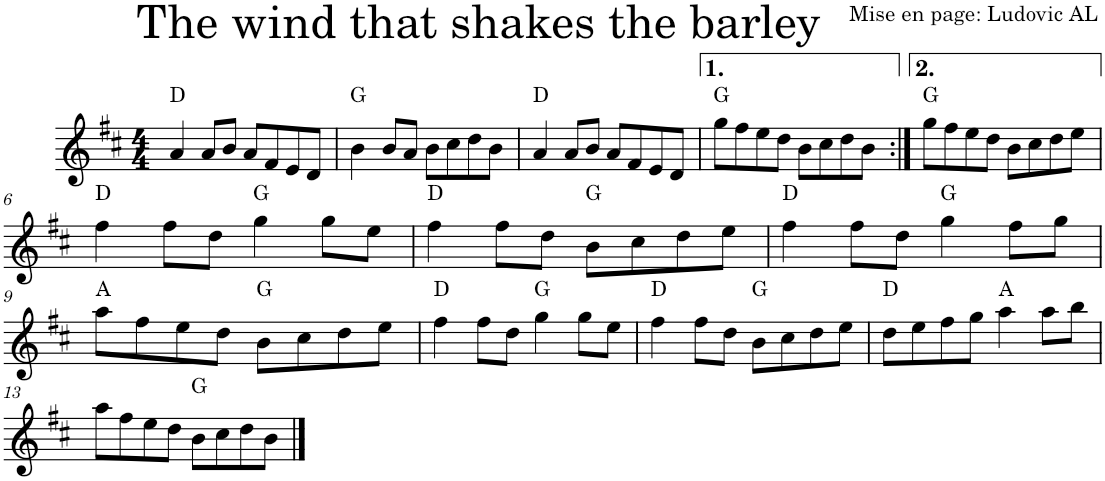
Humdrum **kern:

**kern	**harte
*part1	*part1
*staff1	*
*I"Violon	*
*I'Vln.	*
*clefG2	*
*k[f#c#]	*
*M4/4	*
=1	=1
4a/	D:maj
8a/L	.
8b/J	.
8a/L	.
8f#/	.
8e/	.
8d/J	.
=2	=2
4b\	G:maj
8b/L	.
8a/J	.
8b\L	.
8cc#\	.
8dd\	.
8b\J	.
=3	=3
4a/	D:maj
8a/L	.
8b/J	.
8a/L	.
8f#/	.
8e/	.
8d/J	.
=4	=4
8gg\L	G:maj
8ff#\	.
8ee\	.
8dd\J	.
8b\L	.
8cc#\	.
8dd\	.
8b\J	.
=5:|!	=5:|!
8gg\L	G:maj
8ff#\	.
8ee\	.
8dd\J	.
8b\L	.
8cc#\	.
8dd\	.
8ee\J	.
!!LO:LB:g=z
=6	=6
4ff#\	D:maj
8ff#\L	.
8dd\J	.
4gg\	G:maj
8gg\L	.
8ee\J	.
=7	=7
4ff#\	D:maj
8ff#\L	.
8dd\J	.
8b\L	G:maj
8cc#\	.
8dd\	.
8ee\J	.
=8	=8
4ff#\	D:maj
8ff#\L	.
8dd\J	.
4gg\	G:maj
8ff#\L	.
8gg\J	.
!!LO:LB:g=z
=9	=9
8aa\L	A:maj
8ff#\	.
8ee\	.
8dd\J	.
8b\L	G:maj
8cc#\	.
8dd\	.
8ee\J	.
=10	=10
4ff#\	D:maj
8ff#\L	.
8dd\J	.
4gg\	G:maj
8gg\L	.
8ee\J	.
=11	=11
4ff#\	D:maj
8ff#\L	.
8dd\J	.
8b\L	G:maj
8cc#\	.
8dd\	.
8ee\J	.
=12	=12
8dd\L	D:maj
8ee\	.
8ff#\	.
8gg\J	.
4aa\	A:maj
8aa\L	.
8bb\J	.
!!LO:LB:g=z
=13	=13
8aa\L	.
8ff#\	.
8ee\	.
8dd\J	.
8b\L	G:maj
8cc#\	.
8dd\	.
8b\J	.
==	==
*-	*-
